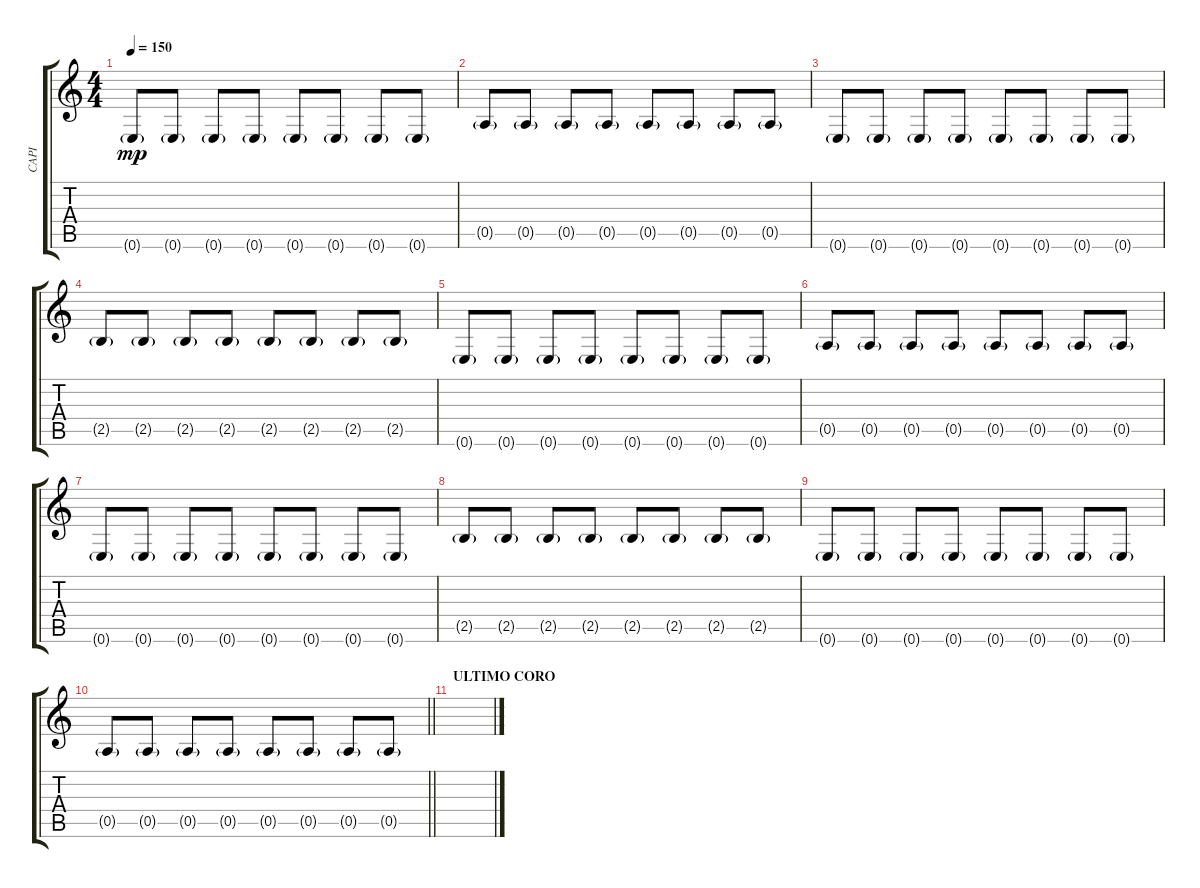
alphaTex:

\track ("CAPI" "CAPI") {instrument electricbasspick}
\staff {score tabs}
\tuning (E4 B3 G3 D3 A2 E2) {hide}
\ts (4 4)
\tempo 150
\clef g2
\ks c
0.6{g}.8{dy mp} 0.6{g}.8 0.6{g}.8 0.6{g}.8 0.6{g}.8 0.6{g}.8 0.6{g}.8 0.6{g}.8 |
0.5{g}.8 0.5{g}.8 0.5{g}.8 0.5{g}.8 0.5{g}.8 0.5{g}.8 0.5{g}.8 0.5{g}.8 |
0.6{g}.8 0.6{g}.8 0.6{g}.8 0.6{g}.8 0.6{g}.8 0.6{g}.8 0.6{g}.8 0.6{g}.8 |
2.5{g}.8 2.5{g}.8 2.5{g}.8 2.5{g}.8 2.5{g}.8 2.5{g}.8 2.5{g}.8 2.5{g}.8 |
0.6{g}.8 0.6{g}.8 0.6{g}.8 0.6{g}.8 0.6{g}.8 0.6{g}.8 0.6{g}.8 0.6{g}.8 |
0.5{g}.8 0.5{g}.8 0.5{g}.8 0.5{g}.8 0.5{g}.8 0.5{g}.8 0.5{g}.8 0.5{g}.8 |
0.6{g}.8 0.6{g}.8 0.6{g}.8 0.6{g}.8 0.6{g}.8 0.6{g}.8 0.6{g}.8 0.6{g}.8 |
2.5{g}.8 2.5{g}.8 2.5{g}.8 2.5{g}.8 2.5{g}.8 2.5{g}.8 2.5{g}.8 2.5{g}.8 |
0.6{g}.8 0.6{g}.8 0.6{g}.8 0.6{g}.8 0.6{g}.8 0.6{g}.8 0.6{g}.8 0.6{g}.8 |
\barLineRight lightlight
0.5{g}.8 0.5{g}.8 0.5{g}.8 0.5{g}.8 0.5{g}.8 0.5{g}.8 0.5{g}.8 0.5{g}.8 |
\section ("" "ULTIMO CORO")
